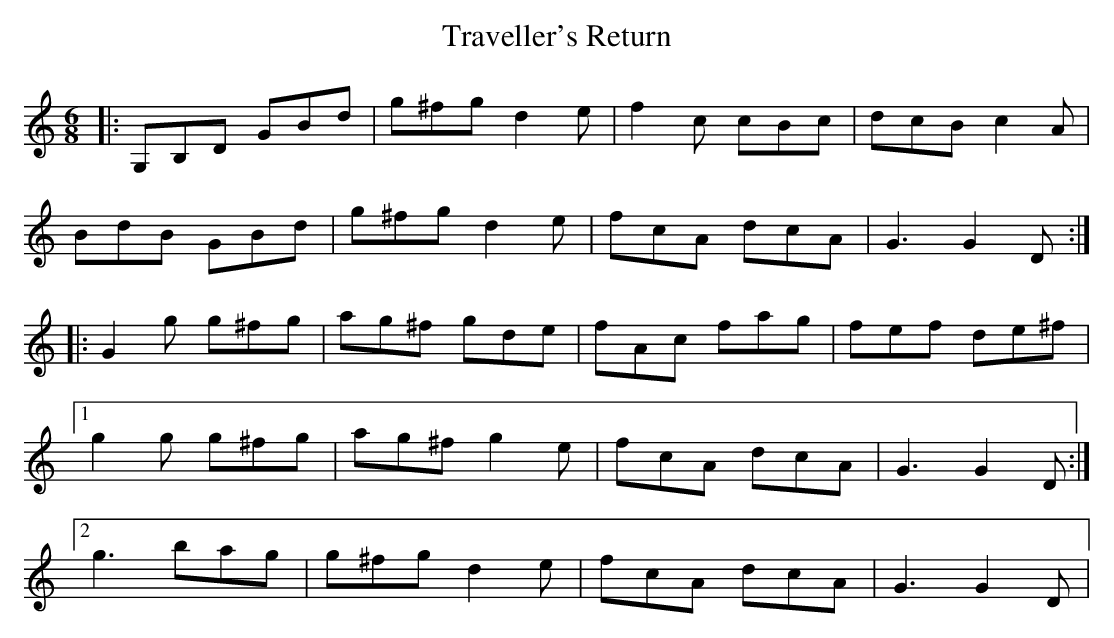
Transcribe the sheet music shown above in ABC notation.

X:1
T:Traveller's Return
M:6/8
K:Gmix
|: G,B,D GBd | g^fg d2e | f2c cBc | dcB c2A |
BdB GBd | g^fg d2e | fcA dcA | G3 G2D :|
|: G2g g^fg | ag^f gde | fAc fag | fef de^f |1
g2g g^fg | ag^f g2e | fcA dcA | G3 G2D :|2
g3 bag | g^fg d2e | fcA dcA | G3 G2D |
